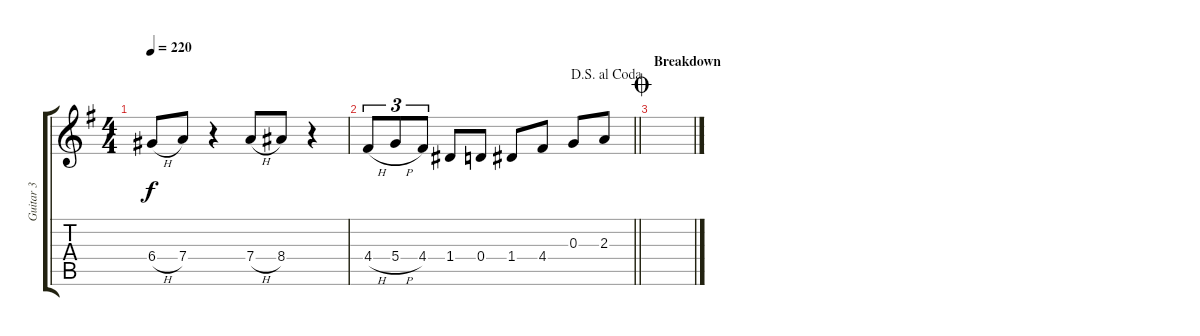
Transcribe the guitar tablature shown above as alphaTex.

\track ("Guitar 3" "Guitar 3") {instrument distortionguitar}
\staff {score tabs}
\tuning (E4 B3 G3 D3 A2 D2) {hide}
\ts (4 4)
\tempo 220
\clef g2
\ks eminor
6.4{h}.8{dy f} 7.4.8 r.4 7.4{h}.8 8.4.8 r.4 |
\jump dalsegnoalcoda
\barLineRight lightlight
4.4{h}.8{tu (3 2)} 5.4{h}.8{tu (3 2)} 4.4.8{tu (3 2)} 1.4.8 0.4.8 1.4.8 4.4.8 0.3.8 2.3.8 |
\section ("" "Breakdown")
\jump coda
